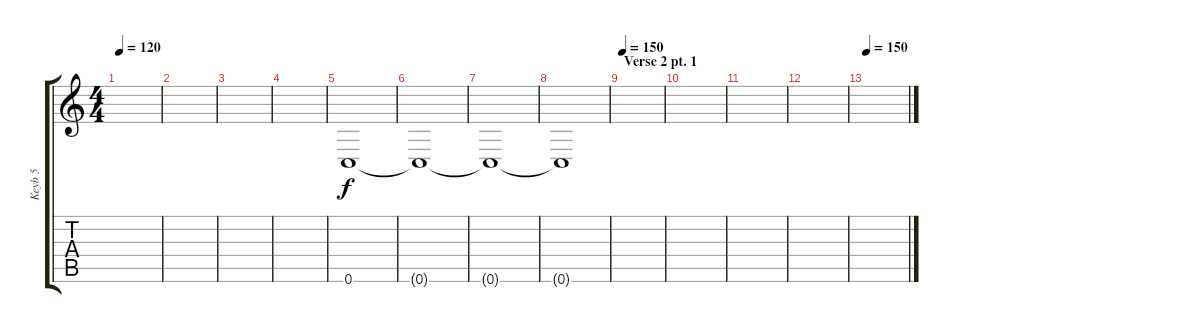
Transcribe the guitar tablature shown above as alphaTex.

\track ("Keyb 5" "Keyb 5") {instrument stringensemble1}
\staff {score tabs}
\tuning (D5 A4 F4 C4 G3 C3) {hide}
\ts (4 4)
\tempo 120
\clef g2
\ks c
|
|
|
|
0.6.1{volume 9 balance 8 instrument lead2sawtooth} |
0.6{t}.1 |
0.6{t}.1 |
0.6{t}.1 |
\section ("" "Verse 2 pt. 1")
\tempo 150
|
|
|
|
\tempo 150
